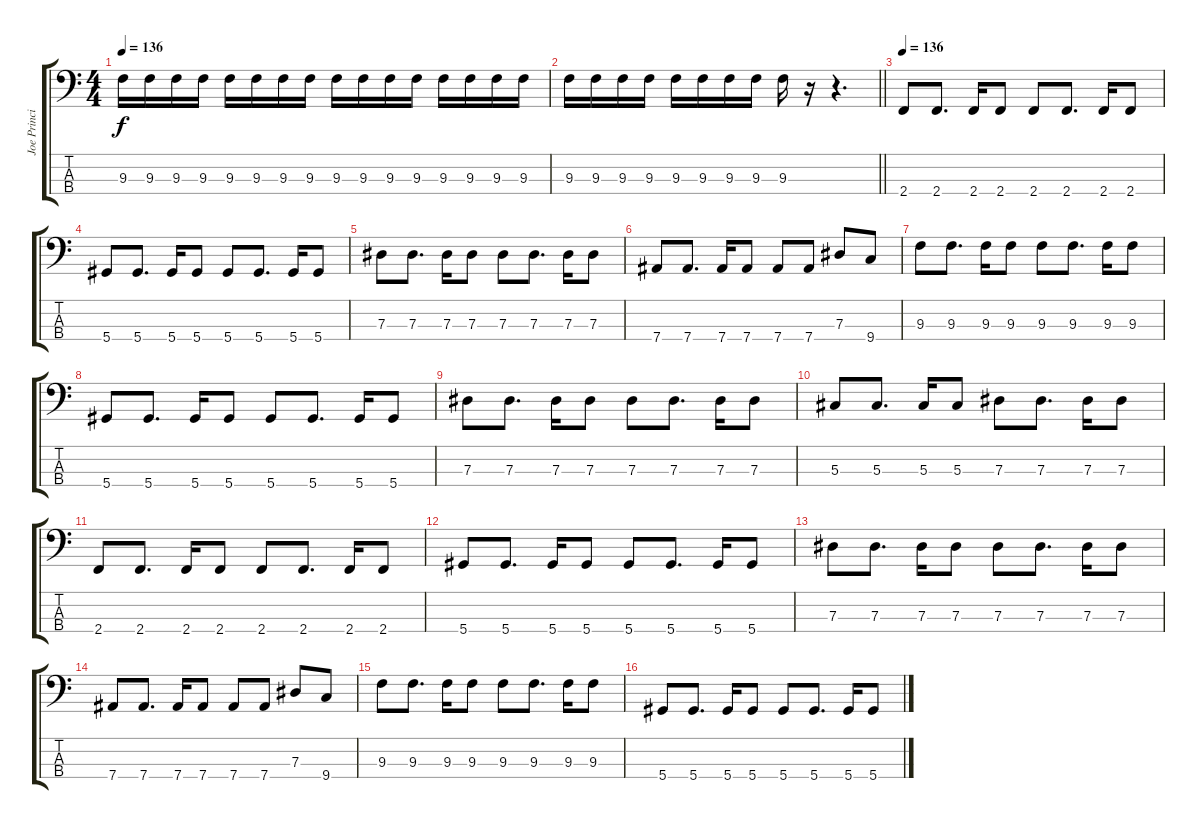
\track ("Joe Principe (Bass)" "Joe Princi") {instrument electricbasspick}
\staff {score tabs}
\tuning (Gb2 Db2 Ab1 Eb1) {hide}
\ts (4 4)
\tempo 136
\clef f4
\ks c
9.3.16{dy f} 9.3.16 9.3.16 9.3.16 9.3.16 9.3.16 9.3.16 9.3.16 9.3.16 9.3.16 9.3.16 9.3.16 9.3.16 9.3.16 9.3.16 9.3.16 |
\barLineRight lightlight
9.3.16 9.3.16 9.3.16 9.3.16 9.3.16 9.3.16 9.3.16 9.3.16 9.3.16 r.16 r.4{d} |
\tempo 136
2.4.8 2.4.8{d} 2.4.16 2.4.8 2.4.8 2.4.8{d} 2.4.16 2.4.8 |
5.4.8 5.4.8{d} 5.4.16 5.4.8 5.4.8 5.4.8{d} 5.4.16 5.4.8 |
7.3.8 7.3.8{d} 7.3.16 7.3.8 7.3.8 7.3.8{d} 7.3.16 7.3.8 |
7.4.8 7.4.8{d} 7.4.16 7.4.8 7.4.8 7.4.8 7.3.8 9.4.8 |
9.3.8 9.3.8{d} 9.3.16 9.3.8 9.3.8 9.3.8{d} 9.3.16 9.3.8 |
5.4.8 5.4.8{d} 5.4.16 5.4.8 5.4.8 5.4.8{d} 5.4.16 5.4.8 |
7.3.8 7.3.8{d} 7.3.16 7.3.8 7.3.8 7.3.8{d} 7.3.16 7.3.8 |
5.3.8 5.3.8{d} 5.3.16 5.3.8 7.3.8 7.3.8{d} 7.3.16 7.3.8 |
2.4.8 2.4.8{d} 2.4.16 2.4.8 2.4.8 2.4.8{d} 2.4.16 2.4.8 |
5.4.8 5.4.8{d} 5.4.16 5.4.8 5.4.8 5.4.8{d} 5.4.16 5.4.8 |
7.3.8 7.3.8{d} 7.3.16 7.3.8 7.3.8 7.3.8{d} 7.3.16 7.3.8 |
7.4.8 7.4.8{d} 7.4.16 7.4.8 7.4.8 7.4.8 7.3.8 9.4.8 |
9.3.8 9.3.8{d} 9.3.16 9.3.8 9.3.8 9.3.8{d} 9.3.16 9.3.8 |
5.4.8 5.4.8{d} 5.4.16 5.4.8 5.4.8 5.4.8{d} 5.4.16 5.4.8
